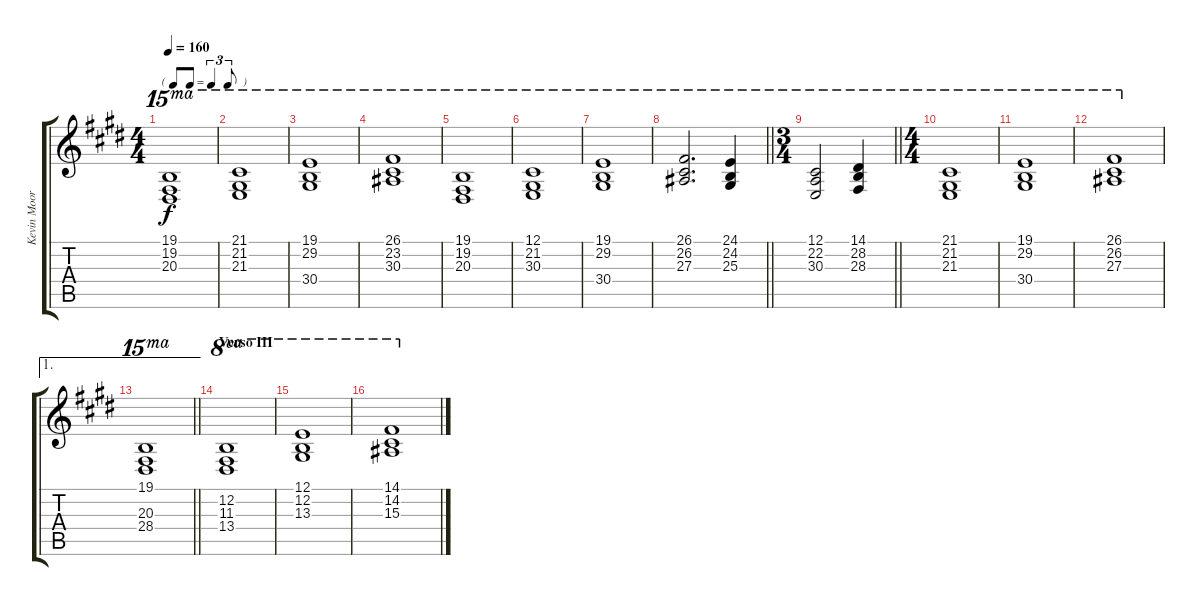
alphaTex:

\track ("Kevin Moore I" "Kevin Moor") {instrument stringensemble1}
\staff {score tabs}
\tuning (E4 B3 G3 D3 A2 E2) {hide}
\ts (4 4)
\tf triplet8th
\tempo 160
\clef g2
\ks e
(19.1 19.2 20.3).1{ot 15ma dy f} |
(21.1 21.2 21.3).1{ot 15ma} |
(19.1 29.2 30.4).1{ot 15ma} |
(26.1 23.2 30.3).1{ot 15ma} |
(19.1 19.2 20.3).1{ot 15ma} |
(12.1 21.2 30.3).1{ot 15ma} |
(19.1 29.2 30.4).1{ot 15ma} |
\barLineRight lightlight
(26.1 26.2 27.3).2{d ot 15ma} (24.1 24.2 25.3).4{ot 15ma} |
\ts (3 4)
\barLineRight lightlight
(12.1 22.2 30.3).2{ot 15ma} (14.1 28.2 28.3).4{ot 15ma} |
\ts (4 4)
(21.1 21.2 21.3).1{ot 15ma} |
(19.1 29.2 30.4).1{ot 15ma} |
(26.1 26.2 27.3).1{ot 15ma} |
\ae 1
\barLineRight lightlight
(19.1 20.3 28.4).1{ot 15ma} |
\section ("" "Verso III")
(12.2 11.3 13.4).1{ot 8va volume 6 instrument churchorgan} |
(12.1 12.2 13.3).1{ot 8va} |
(14.1 14.2 15.3).1{ot 8va}
